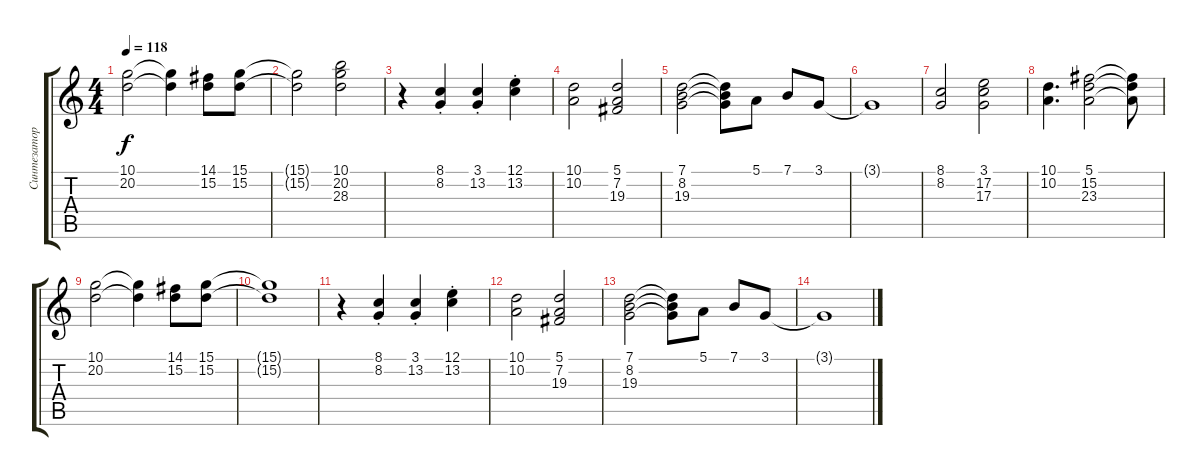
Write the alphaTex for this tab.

\track ("Синтезатор " "Синтезатор") {instrument stringensemble1}
\staff {score tabs}
\tuning (E4 B3 G3 D3 A2 E2) {hide}
\ts (4 4)
\tempo 118
\clef g2
\ks c
(10.1 20.2).2{dy f} (10.1{t} 20.2{t}).4 (14.1 15.2).8 (15.1 15.2).8 |
(15.1{t} 15.2{t}).2 (10.1 20.2 28.3).2 |
r.4 (8.1{st} 8.2{st}).4 (3.1{st} 13.2{st}).4 (12.1{st} 13.2{st}).4 |
(10.1 10.2).2 (5.1 7.2 19.3).2 |
(7.1 8.2 19.3).2 (7.1{t} 8.2{t} 19.3{t}).8 5.1.8 7.1.8 3.1.8 |
3.1{t}.1 |
(8.1 8.2).2 (3.1 17.2 17.3).2 |
(10.1 10.2).4{d} (5.1 15.2 23.3).2 (5.1{t} 15.2{t} 23.3{t}).8 |
(10.1 20.2).2 (10.1{t} 20.2{t}).4 (14.1 15.2).8 (15.1 15.2).8 |
(15.1{t} 15.2{t}).1 |
r.4 (8.1{st} 8.2{st}).4 (3.1{st} 13.2{st}).4 (12.1{st} 13.2{st}).4 |
(10.1 10.2).2 (5.1 7.2 19.3).2 |
(7.1 8.2 19.3).2 (7.1{t} 8.2{t} 19.3{t}).8 5.1.8 7.1.8 3.1.8 |
3.1{t}.1
